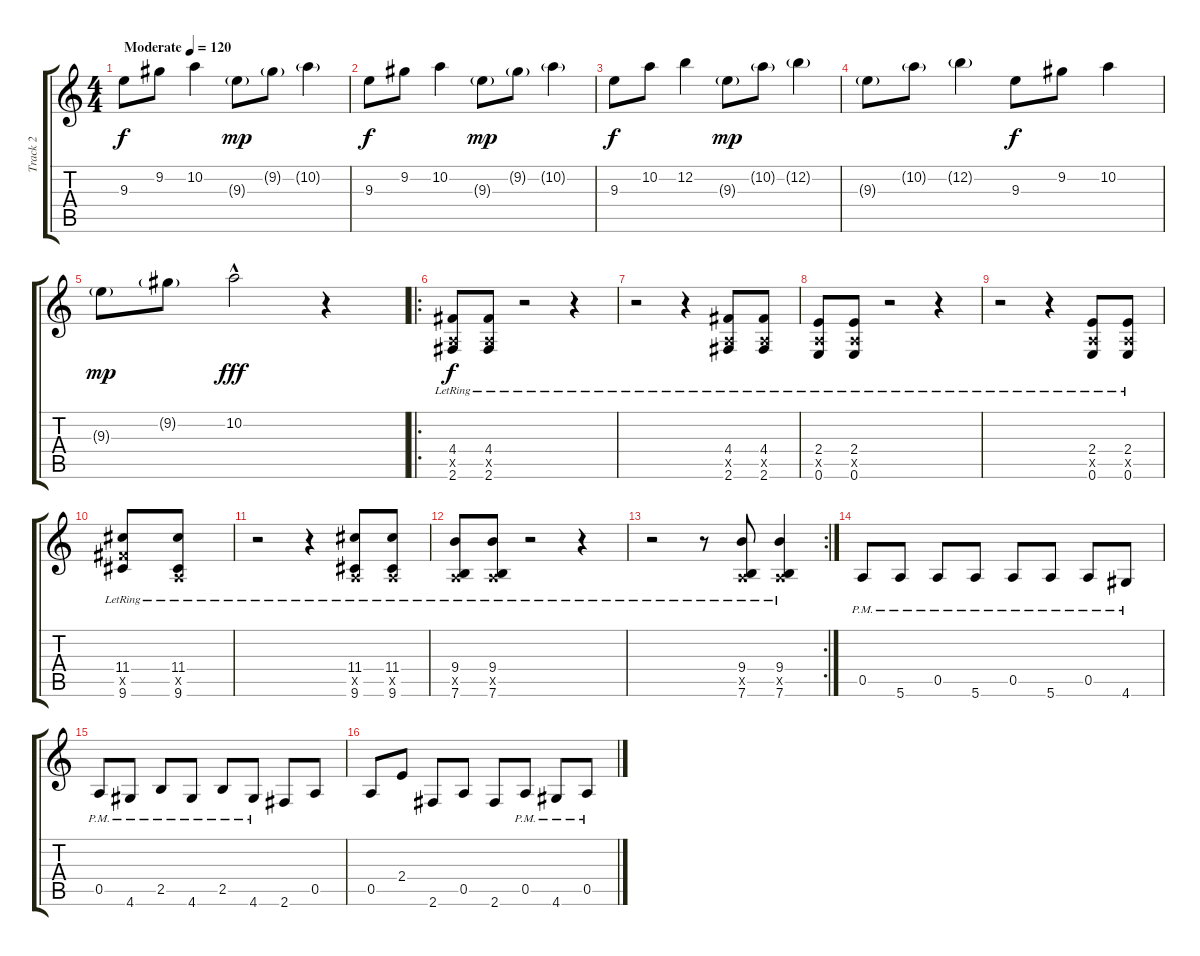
\track ("Track 2" "Track 2") {instrument distortionguitar}
\staff {score tabs}
\tuning (E4 B3 G3 D3 A2 E2) {hide}
\ts (4 4)
\tempo (120 "Moderate")
\clef g2
\ks c
9.3.8{dy f instrument distortionguitar} 9.2.8 10.2.4 9.3{g}.8{dy mp} 9.2{g}.8 10.2{g}.4 |
9.3.8{dy f} 9.2.8 10.2.4 9.3{g}.8{dy mp} 9.2{g}.8 10.2{g}.4 |
9.3.8{dy f} 10.2.8 12.2.4 9.3{g}.8{dy mp} 10.2{g}.8 12.2{g}.4 |
9.3{g}.8 10.2{g}.8 12.2{g}.4 9.3.8{dy f} 9.2.8 10.2.4 |
9.3{g}.8{dy mp} 9.2{g}.8 10.2{hac}.2{dy fff} r.4 |
\ro
(4.4{lr} 0.5{x} 2.6).8{dy f} (4.4{lr} 0.5{x} 2.6).8 r.2 r.4 |
r.2 r.4 (4.4{lr} 0.5{x} 2.6).8 (4.4{lr} 0.5{x} 2.6).8 |
(2.4{lr} 0.5{x} 0.6).8 (2.4{lr} 0.5{x} 0.6).8 r.2 r.4 |
r.2 r.4 (2.4{lr} 0.5{x} 0.6).8 (2.4{lr} 0.5{x} 0.6).8 |
(11.4{lr} 9.5{x} 9.6).8 (11.4{lr} 0.5{x} 9.6).8 |
r.2 r.4 (11.4{lr} 0.5{x} 9.6).8 (11.4{lr} 0.5{x} 9.6).8 |
(9.4{lr} 0.5{x} 7.6).8 (9.4{lr} 0.5{x} 7.6).8 r.2 r.4 |
\rc 2
r.2 r.8 (9.4{lr} 0.5{x} 7.6).8 (9.4{lr} 0.5{x} 7.6).4 |
0.5{pm}.8 5.6{pm}.8 0.5{pm}.8 5.6{pm}.8 0.5{pm}.8 5.6{pm}.8 0.5{pm}.8 4.6{pm}.8 |
0.5{pm}.8 4.6{pm}.8 2.5{pm}.8 4.6{pm}.8 2.5{pm}.8 4.6{pm}.8 2.6.8 0.5.8 |
0.5.8 2.4.8 2.6.8 0.5.8 2.6.8 0.5{pm}.8 4.6{pm}.8 0.5{pm}.8
